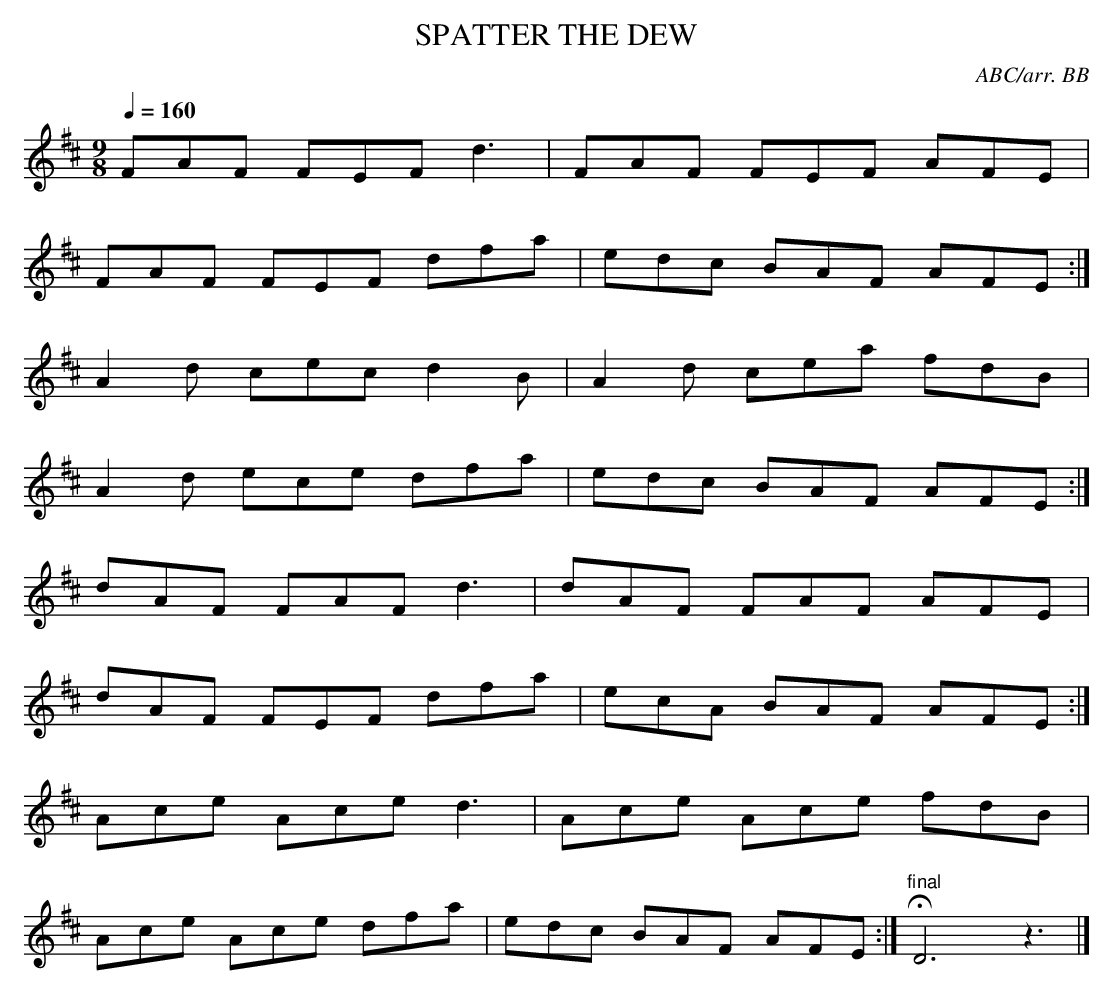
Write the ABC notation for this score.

X:1
T:SPATTER THE DEW
Y:"Irish"
C:ABC/arr. BB
source's A to D.
Q:1/4=160
M:9/8
L:1/8
K:D
FAF FEF d3|FAF FEF AFE|
FAF FEF dfa|edc BAF AFE :|
A2d cec d2B|A2d cea fdB|
A2d ece dfa|edc BAF AFE :|
dAF FAF d3|dAF FAF AFE|
dAF FEF dfa|ecA BAF AFE :|
Ace Ace d3|Ace Ace fdB|
Ace Ace dfa|edc BAF AFE :|"final"HD6z3|]
